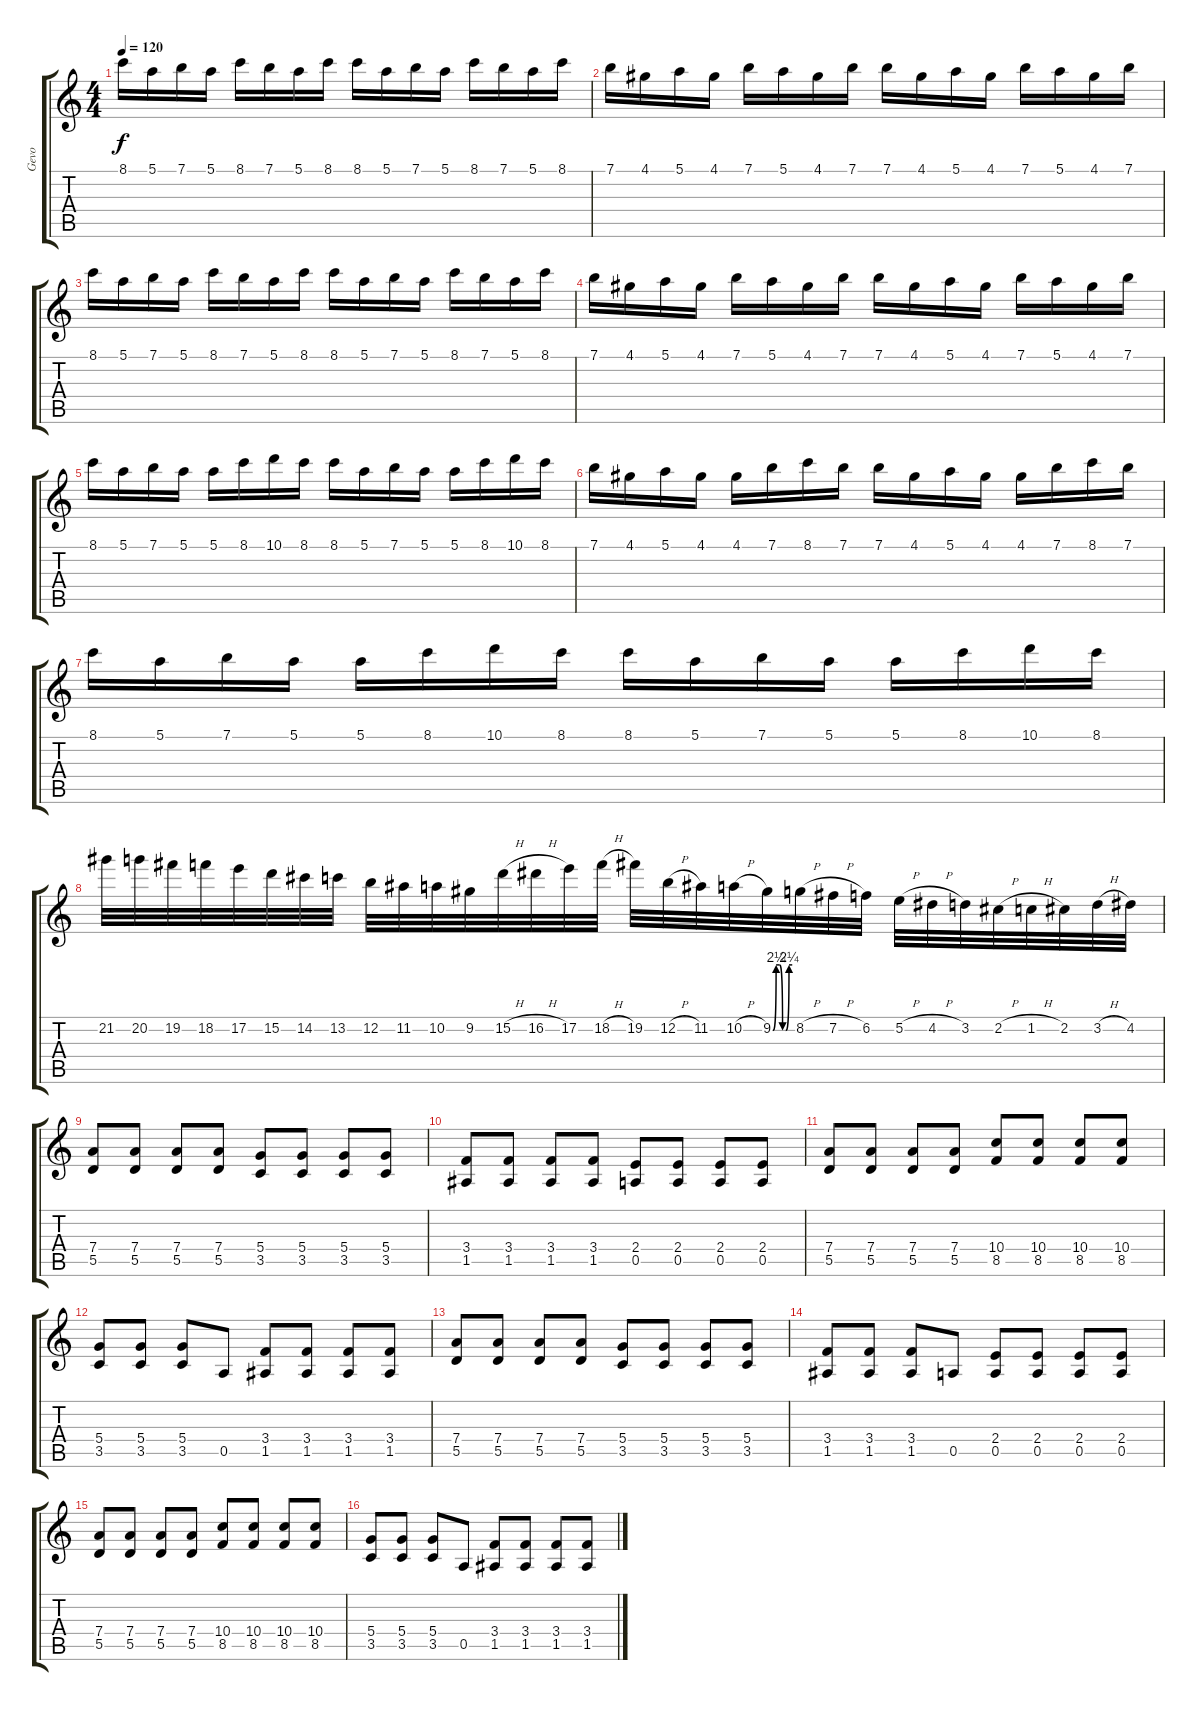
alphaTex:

\track ("Gevo" "Gevo") {instrument distortionguitar}
\staff {score tabs}
\tuning (E4 B3 G3 D3 A2 E2) {hide}
\ts (4 4)
\tempo 120
\clef g2
\ks c
8.1.16{dy f} 5.1.16 7.1.16 5.1.16 8.1.16 7.1.16 5.1.16 8.1.16 8.1.16 5.1.16 7.1.16 5.1.16 8.1.16 7.1.16 5.1.16 8.1.16 |
7.1.16 4.1.16 5.1.16 4.1.16 7.1.16 5.1.16 4.1.16 7.1.16 7.1.16 4.1.16 5.1.16 4.1.16 7.1.16 5.1.16 4.1.16 7.1.16 |
8.1.16 5.1.16 7.1.16 5.1.16 8.1.16 7.1.16 5.1.16 8.1.16 8.1.16 5.1.16 7.1.16 5.1.16 8.1.16 7.1.16 5.1.16 8.1.16 |
7.1.16 4.1.16 5.1.16 4.1.16 7.1.16 5.1.16 4.1.16 7.1.16 7.1.16 4.1.16 5.1.16 4.1.16 7.1.16 5.1.16 4.1.16 7.1.16 |
8.1.16 5.1.16 7.1.16 5.1.16 5.1.16 8.1.16 10.1.16 8.1.16 8.1.16 5.1.16 7.1.16 5.1.16 5.1.16 8.1.16 10.1.16 8.1.16 |
7.1.16 4.1.16 5.1.16 4.1.16 4.1.16 7.1.16 8.1.16 7.1.16 7.1.16 4.1.16 5.1.16 4.1.16 4.1.16 7.1.16 8.1.16 7.1.16 |
8.1.16 5.1.16 7.1.16 5.1.16 5.1.16 8.1.16 10.1.16 8.1.16 8.1.16 5.1.16 7.1.16 5.1.16 5.1.16 8.1.16 10.1.16 8.1.16 |
21.2.32 20.2.32 19.2.32 18.2.32 17.2.32 15.2.32 14.2.32 13.2.32 12.2.32 11.2.32 10.2.32 9.2.32 15.2{h}.32 16.2{h}.32 17.2.32 18.2{h}.32 19.2.32 12.2{h}.32 11.2.32 10.2{h}.32 9.2{be (custom 0 0 10 9 20 9 30 0 40 0 50 9 60 9)}.32 8.2{h}.32 7.2{h}.32 6.2.32 5.2{h}.32 4.2{h}.32 3.2.32 2.2{h}.32 1.2{h}.32 2.2.32 3.2{h}.32 4.2.32 |
(7.4 5.5).8 (7.4 5.5).8 (7.4 5.5).8 (7.4 5.5).8 (5.4 3.5).8 (5.4 3.5).8 (5.4 3.5).8 (5.4 3.5).8 |
(3.4 1.5).8 (3.4 1.5).8 (3.4 1.5).8 (3.4 1.5).8 (2.4 0.5).8 (2.4 0.5).8 (2.4 0.5).8 (2.4 0.5).8 |
(7.4 5.5).8 (7.4 5.5).8 (7.4 5.5).8 (7.4 5.5).8 (10.4 8.5).8 (10.4 8.5).8 (10.4 8.5).8 (10.4 8.5).8 |
(5.4 3.5).8 (5.4 3.5).8 (5.4 3.5).8 0.5.8 (3.4 1.5).8 (3.4 1.5).8 (3.4 1.5).8 (3.4 1.5).8 |
(7.4 5.5).8 (7.4 5.5).8 (7.4 5.5).8 (7.4 5.5).8 (5.4 3.5).8 (5.4 3.5).8 (5.4 3.5).8 (5.4 3.5).8 |
(3.4 1.5).8 (3.4 1.5).8 (3.4 1.5).8 0.5.8 (2.4 0.5).8 (2.4 0.5).8 (2.4 0.5).8 (2.4 0.5).8 |
(7.4 5.5).8 (7.4 5.5).8 (7.4 5.5).8 (7.4 5.5).8 (10.4 8.5).8 (10.4 8.5).8 (10.4 8.5).8 (10.4 8.5).8 |
(5.4 3.5).8 (5.4 3.5).8 (5.4 3.5).8 0.5.8 (3.4 1.5).8 (3.4 1.5).8 (3.4 1.5).8 (3.4 1.5).8
